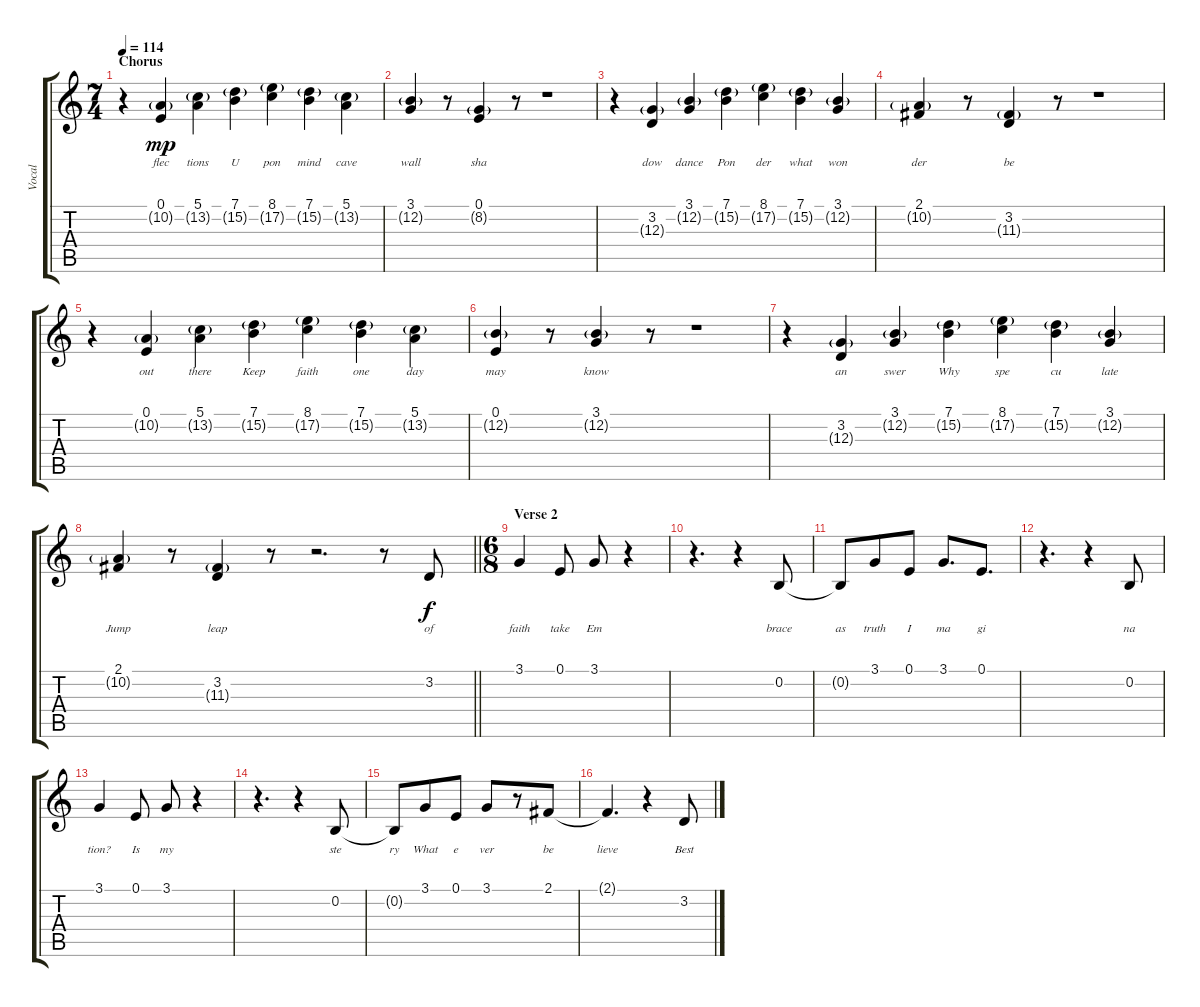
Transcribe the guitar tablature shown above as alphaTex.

\track ("Vocal" "Vocal") {instrument acousticgrandpiano}
\staff {score tabs}
\tuning (E4 B3 G3 D3 A2 E2) {hide}
\ts (7 4)
\section ("" "Chorus")
\tempo 114
\clef g2
\ks c
r.4{dy f} (0.1 10.2{g}).4{lyrics (0 "flec") lyrics (1 "") lyrics (2 "") lyrics (3 "") lyrics (4 "") dy mp} (5.1 13.2{g}).4{lyrics (0 "tions") lyrics (1 "") lyrics (2 "") lyrics (3 "") lyrics (4 "")} (7.1 15.2{g}).4{lyrics (0 "U") lyrics (1 "") lyrics (2 "") lyrics (3 "") lyrics (4 "")} (8.1 17.2{g}).4{lyrics (0 "pon") lyrics (1 "") lyrics (2 "") lyrics (3 "") lyrics (4 "")} (7.1 15.2{g}).4{lyrics (0 "mind") lyrics (1 "") lyrics (2 "") lyrics (3 "") lyrics (4 "")} (5.1 13.2{g}).4{lyrics (0 "cave") lyrics (1 "") lyrics (2 "") lyrics (3 "") lyrics (4 "")} |
(3.1 12.2{g}).4{lyrics (0 "wall") lyrics (1 "") lyrics (2 "") lyrics (3 "") lyrics (4 "")} r.8 (0.1 8.2{g}).4{lyrics (0 "sha") lyrics (1 "") lyrics (2 "") lyrics (3 "") lyrics (4 "")} r.8 r.1 |
r.4 (3.2 12.3{g}).4{lyrics (0 "dow") lyrics (1 "") lyrics (2 "") lyrics (3 "") lyrics (4 "")} (3.1 12.2{g}).4{lyrics (0 "dance") lyrics (1 "") lyrics (2 "") lyrics (3 "") lyrics (4 "")} (7.1 15.2{g}).4{lyrics (0 "Pon") lyrics (1 "") lyrics (2 "") lyrics (3 "") lyrics (4 "")} (8.1 17.2{g}).4{lyrics (0 "der") lyrics (1 "") lyrics (2 "") lyrics (3 "") lyrics (4 "")} (7.1 15.2{g}).4{lyrics (0 "what") lyrics (1 "") lyrics (2 "") lyrics (3 "") lyrics (4 "")} (3.1 12.2{g}).4{lyrics (0 "won") lyrics (1 "") lyrics (2 "") lyrics (3 "") lyrics (4 "")} |
(2.1 10.2{g}).4{lyrics (0 "der") lyrics (1 "") lyrics (2 "") lyrics (3 "") lyrics (4 "")} r.8 (3.2 11.3{g}).4{lyrics (0 "be") lyrics (1 "") lyrics (2 "") lyrics (3 "") lyrics (4 "")} r.8 r.1 |
r.4 (0.1 10.2{g}).4{lyrics (0 "out") lyrics (1 "") lyrics (2 "") lyrics (3 "") lyrics (4 "")} (5.1 13.2{g}).4{lyrics (0 "there") lyrics (1 "") lyrics (2 "") lyrics (3 "") lyrics (4 "")} (7.1 15.2{g}).4{lyrics (0 "Keep") lyrics (1 "") lyrics (2 "") lyrics (3 "") lyrics (4 "")} (8.1 17.2{g}).4{lyrics (0 "faith") lyrics (1 "") lyrics (2 "") lyrics (3 "") lyrics (4 "")} (7.1 15.2{g}).4{lyrics (0 "one") lyrics (1 "") lyrics (2 "") lyrics (3 "") lyrics (4 "")} (5.1 13.2{g}).4{lyrics (0 "day") lyrics (1 "") lyrics (2 "") lyrics (3 "") lyrics (4 "")} |
(0.1 12.2{g}).4{lyrics (0 "may") lyrics (1 "") lyrics (2 "") lyrics (3 "") lyrics (4 "")} r.8 (3.1 12.2{g}).4{lyrics (0 "know") lyrics (1 "") lyrics (2 "") lyrics (3 "") lyrics (4 "")} r.8 r.1 |
r.4 (3.2 12.3{g}).4{lyrics (0 "an") lyrics (1 "") lyrics (2 "") lyrics (3 "") lyrics (4 "")} (3.1 12.2{g}).4{lyrics (0 "swer") lyrics (1 "") lyrics (2 "") lyrics (3 "") lyrics (4 "")} (7.1 15.2{g}).4{lyrics (0 "Why") lyrics (1 "") lyrics (2 "") lyrics (3 "") lyrics (4 "")} (8.1 17.2{g}).4{lyrics (0 "spe") lyrics (1 "") lyrics (2 "") lyrics (3 "") lyrics (4 "")} (7.1 15.2{g}).4{lyrics (0 "cu") lyrics (1 "") lyrics (2 "") lyrics (3 "") lyrics (4 "")} (3.1 12.2{g}).4{lyrics (0 "late") lyrics (1 "") lyrics (2 "") lyrics (3 "") lyrics (4 "")} |
\barLineRight lightlight
(2.1 10.2{g}).4{lyrics (0 "Jump") lyrics (1 "") lyrics (2 "") lyrics (3 "") lyrics (4 "")} r.8 (3.2 11.3{g}).4{lyrics (0 "leap") lyrics (1 "") lyrics (2 "") lyrics (3 "") lyrics (4 "")} r.8 r.2{d} r.8 3.2.8{lyrics (0 "of") lyrics (1 "") lyrics (2 "") lyrics (3 "") lyrics (4 "") dy f} |
\ts (6 8)
\section ("" "Verse 2")
3.1.4{lyrics (0 "faith") lyrics (1 "") lyrics (2 "") lyrics (3 "") lyrics (4 "")} 0.1.8{lyrics (0 "take") lyrics (1 "") lyrics (2 "") lyrics (3 "") lyrics (4 "")} 3.1.8{lyrics (0 "Em") lyrics (1 "") lyrics (2 "") lyrics (3 "") lyrics (4 "")} r.4 |
r.4{d} r.4 0.2.8{lyrics (0 "brace") lyrics (1 "") lyrics (2 "") lyrics (3 "") lyrics (4 "")} |
0.2{t}.8{lyrics (0 "as") lyrics (1 "") lyrics (2 "") lyrics (3 "") lyrics (4 "")} 3.1.8{lyrics (0 "truth") lyrics (1 "") lyrics (2 "") lyrics (3 "") lyrics (4 "")} 0.1.8{lyrics (0 "I") lyrics (1 "") lyrics (2 "") lyrics (3 "") lyrics (4 "")} 3.1.8{d lyrics (0 "ma") lyrics (1 "") lyrics (2 "") lyrics (3 "") lyrics (4 "")} 0.1.8{d lyrics (0 "gi") lyrics (1 "") lyrics (2 "") lyrics (3 "") lyrics (4 "")} |
r.4{d} r.4 0.2.8{lyrics (0 "na") lyrics (1 "") lyrics (2 "") lyrics (3 "") lyrics (4 "")} |
3.1.4{lyrics (0 "tion?") lyrics (1 "") lyrics (2 "") lyrics (3 "") lyrics (4 "")} 0.1.8{lyrics (0 "Is") lyrics (1 "") lyrics (2 "") lyrics (3 "") lyrics (4 "")} 3.1.8{lyrics (0 "my") lyrics (1 "") lyrics (2 "") lyrics (3 "") lyrics (4 "")} r.4 |
r.4{d} r.4 0.2.8{lyrics (0 "ste") lyrics (1 "") lyrics (2 "") lyrics (3 "") lyrics (4 "")} |
0.2{t}.8{lyrics (0 "ry") lyrics (1 "") lyrics (2 "") lyrics (3 "") lyrics (4 "")} 3.1.8{lyrics (0 "What") lyrics (1 "") lyrics (2 "") lyrics (3 "") lyrics (4 "")} 0.1.8{lyrics (0 "e") lyrics (1 "") lyrics (2 "") lyrics (3 "") lyrics (4 "")} 3.1.8{lyrics (0 "ver") lyrics (1 "") lyrics (2 "") lyrics (3 "") lyrics (4 "")} r.8 2.1.8{lyrics (0 "be") lyrics (1 "") lyrics (2 "") lyrics (3 "") lyrics (4 "")} |
2.1{t}.4{d lyrics (0 "lieve") lyrics (1 "") lyrics (2 "") lyrics (3 "") lyrics (4 "")} r.4 3.2.8{lyrics (0 "Best") lyrics (1 "") lyrics (2 "") lyrics (3 "") lyrics (4 "")}
